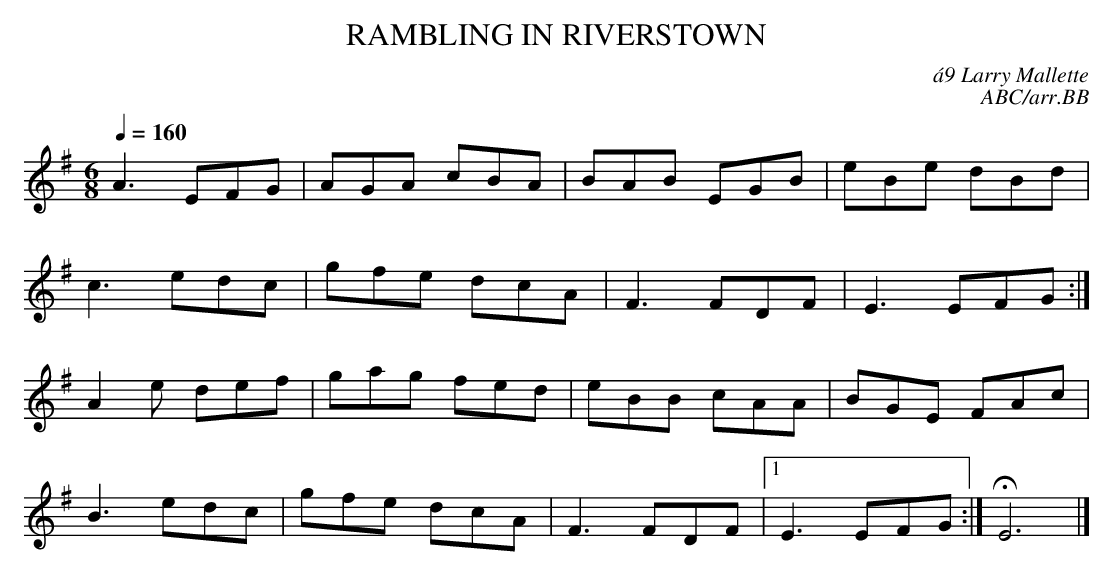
X:1
T:RAMBLING IN RIVERSTOWN
C:\'a9 Larry Mallette
C:ABC/arr.BB
Q:1/4=160
M:6/8
K:Em
A3 EFG|AGA cBA|BAB EGB|eBe dBd|
c3 edc|gfe dcA|F3 FDF|E3 EFG :|
A2e def|gag fed|eBB cAA|BGE FAc|
B3 edc|gfe dcA|F3 FDF|1E3 EFG :|\
2 HE6 |]
